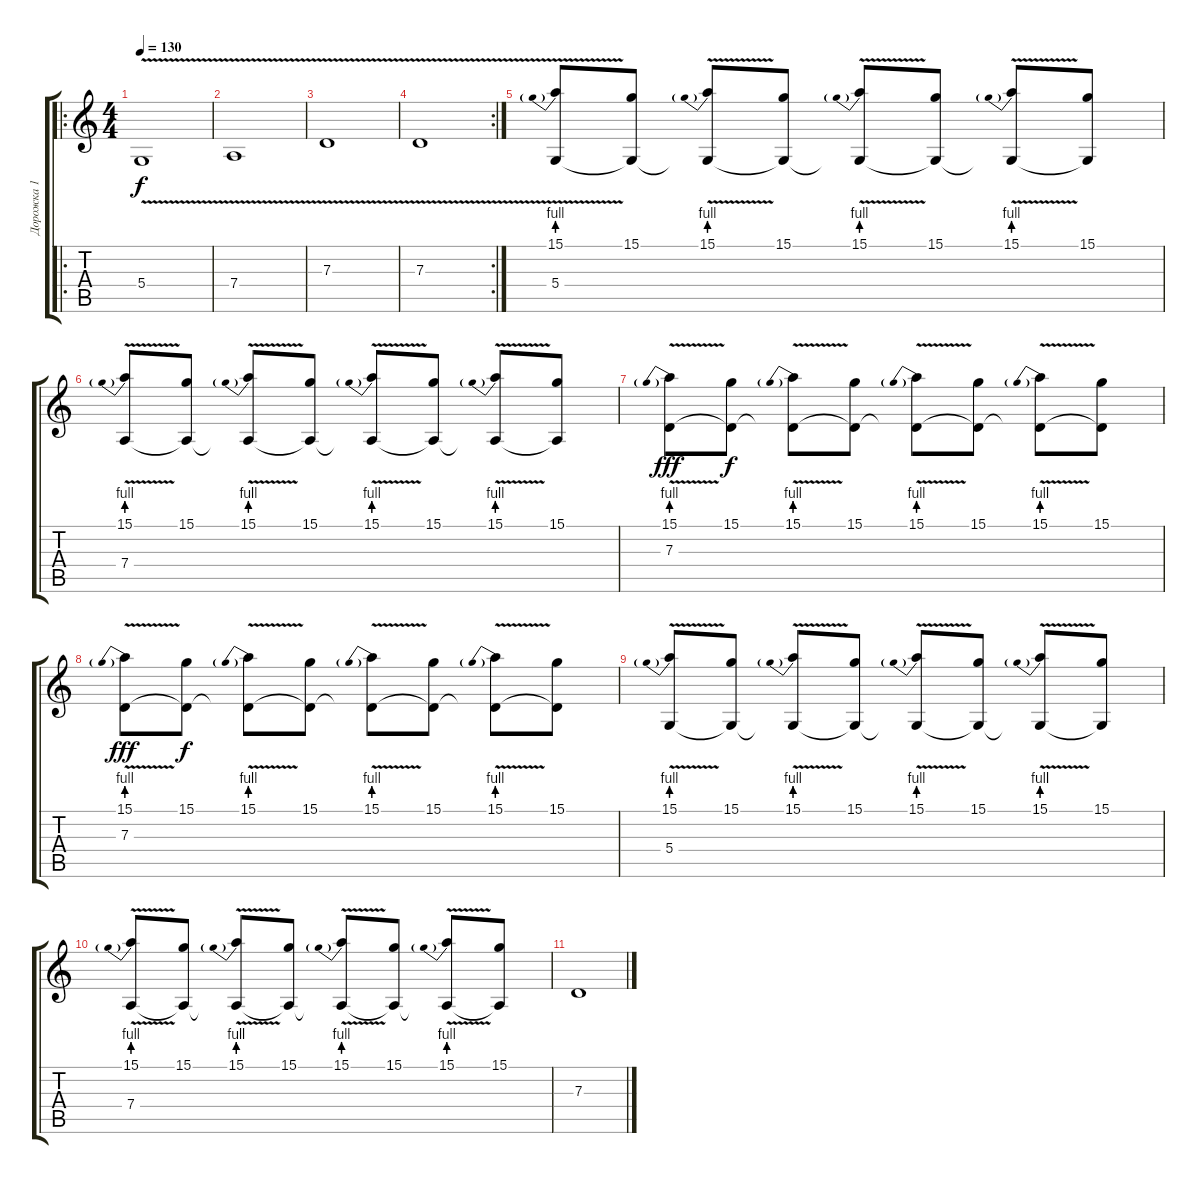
\track ("Дорожка 1" "Дорожка 1") {instrument electricgrandpiano}
\staff {score tabs}
\tuning (E4 B3 G3 D3 A2 E2) {hide}
\ro
\ts (4 4)
\tempo 130
\clef g2
\ks c
5.4{v}.1{dy f} |
7.4{v}.1 |
7.3{v}.1 |
\rc 2
7.3{v}.1 |
(15.1{be (prebend 0 4 60 4) v} 5.4).8 (15.1 5.4{t}).8 (15.1{be (prebend 0 4 60 4) v} 5.4{t}).8 (15.1 5.4{t}).8 (15.1{be (prebend 0 4 60 4) v} 5.4{t}).8 (15.1 5.4{t}).8 (15.1{be (prebend 0 4 60 4) v} 5.4{t}).8 (15.1 5.4{t}).8 |
(15.1{be (prebend 0 4 60 4) v} 7.4).8 (15.1 7.4{t}).8 (15.1{be (prebend 0 4 60 4) v} 7.4{t}).8 (15.1 7.4{t}).8 (15.1{be (prebend 0 4 60 4) v} 7.4{t}).8 (15.1 7.4{t}).8 (15.1{be (prebend 0 4 60 4) v} 7.4{t}).8 (15.1 7.4{t}).8 |
(15.1{be (prebend 0 4 60 4) v} 7.3).8{dy fff} (15.1 7.3{t}).8{dy f} (15.1{be (prebend 0 4 60 4) v} 7.3{t}).8 (15.1 7.3{t}).8 (15.1{be (prebend 0 4 60 4) v} 7.3{t}).8 (15.1 7.3{t}).8 (15.1{be (prebend 0 4 60 4) v} 7.3{t}).8 (15.1 7.3{t}).8 |
(15.1{be (prebend 0 4 60 4) v} 7.3).8{dy fff} (15.1 7.3{t}).8{dy f} (15.1{be (prebend 0 4 60 4) v} 7.3{t}).8 (15.1 7.3{t}).8 (15.1{be (prebend 0 4 60 4) v} 7.3{t}).8 (15.1 7.3{t}).8 (15.1{be (prebend 0 4 60 4) v} 7.3{t}).8 (15.1 7.3{t}).8 |
(15.1{be (prebend 0 4 60 4) v} 5.4).8 (15.1 5.4{t}).8 (15.1{be (prebend 0 4 60 4) v} 5.4{t}).8 (15.1 5.4{t}).8 (15.1{be (prebend 0 4 60 4) v} 5.4{t}).8 (15.1 5.4{t}).8 (15.1{be (prebend 0 4 60 4) v} 5.4{t}).8 (15.1 5.4{t}).8 |
(15.1{be (prebend 0 4 60 4) v} 7.4).8 (15.1 7.4{t}).8 (15.1{be (prebend 0 4 60 4) v} 7.4{t}).8 (15.1 7.4{t}).8 (15.1{be (prebend 0 4 60 4) v} 7.4{t}).8 (15.1 7.4{t}).8 (15.1{be (prebend 0 4 60 4) v} 7.4{t}).8 (15.1 7.4{t}).8 |
7.3.1
